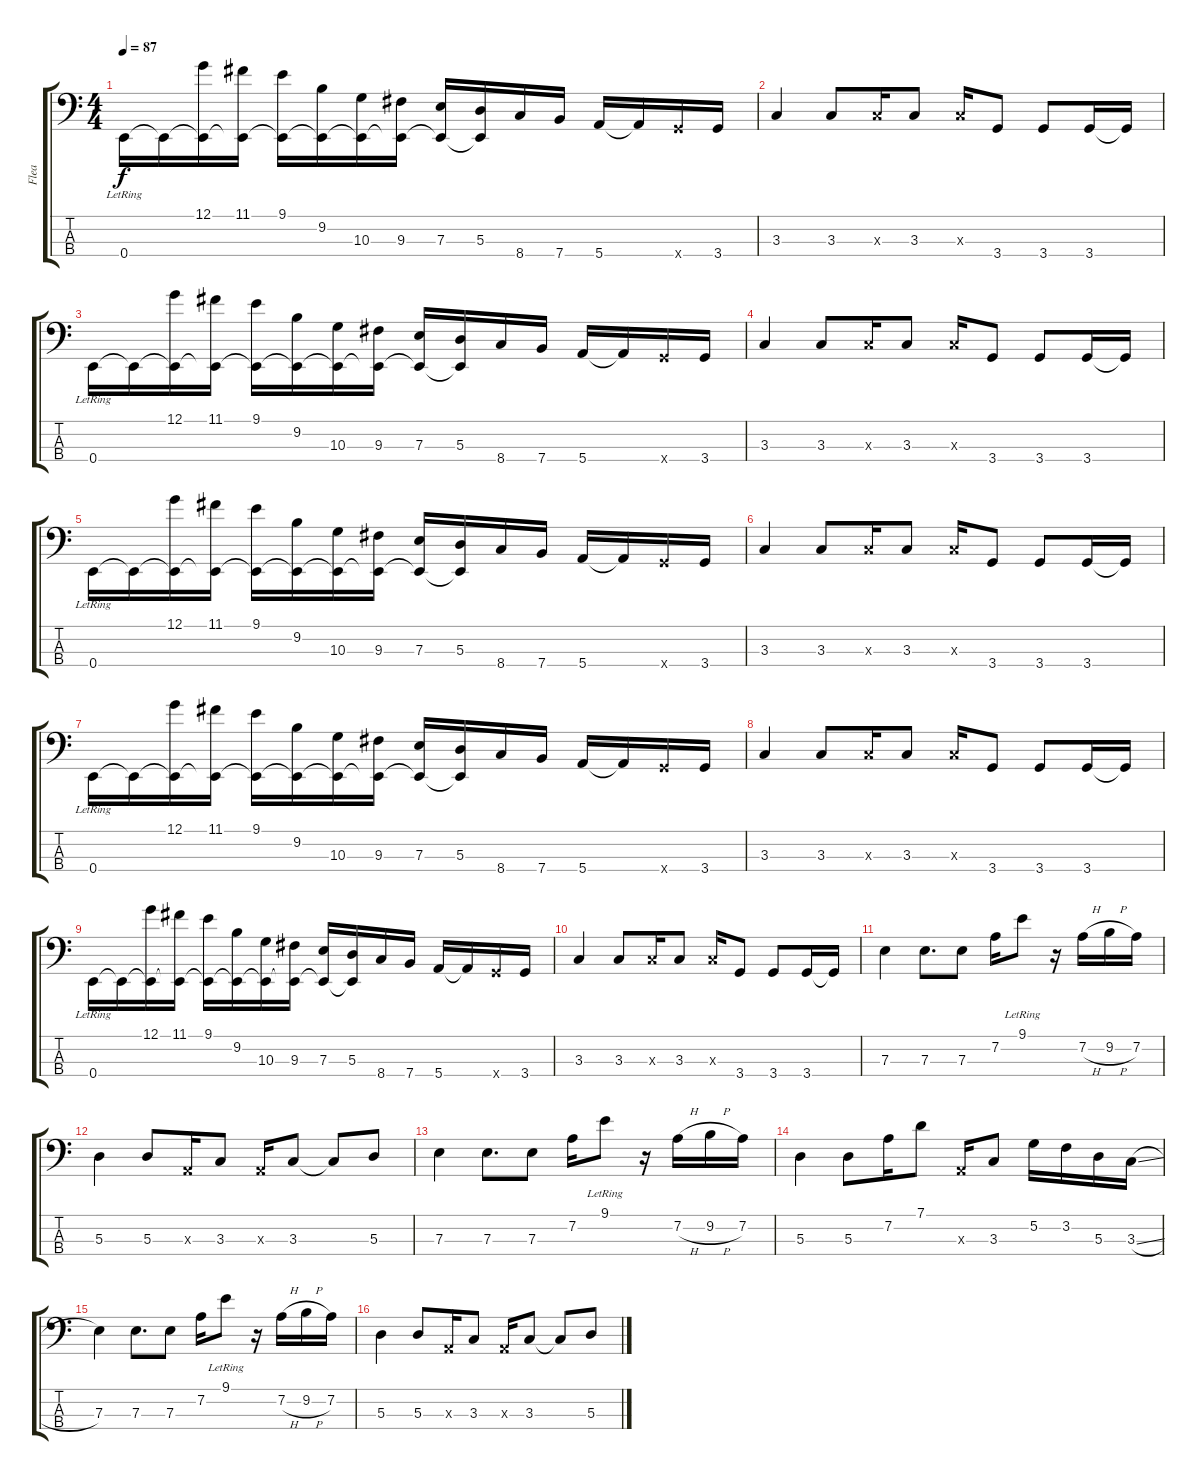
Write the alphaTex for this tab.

\track ("Flea" "Flea") {instrument electricbassfinger}
\staff {score tabs}
\tuning (G2 D2 A1 E1) {hide}
\ts (4 4)
\tempo 87
\clef f4
\ks c
0.4{lr}.16{dy f} 0.4{t}.16 (12.1 0.4{t}).16 (11.1 0.4{t}).16 (9.1 0.4{t}).16 (9.2 0.4{t}).16 (10.3 0.4{t}).16 (9.3 0.4{t}).16 (7.3 0.4{t}).16 (5.3 0.4{t}).16 8.4.16 7.4.16 5.4.16 5.4{t}.16 3.4{x}.16 3.4.16 |
3.3.4 3.3.8 3.3{x}.16 3.3.8 3.3{x}.16 3.4.8 3.4.8 3.4.16 3.4{t}.16 |
0.4{lr}.16 0.4{t}.16 (12.1 0.4{t}).16 (11.1 0.4{t}).16 (9.1 0.4{t}).16 (9.2 0.4{t}).16 (10.3 0.4{t}).16 (9.3 0.4{t}).16 (7.3 0.4{t}).16 (5.3 0.4{t}).16 8.4.16 7.4.16 5.4.16 5.4{t}.16 3.4{x}.16 3.4.16 |
3.3.4 3.3.8 3.3{x}.16 3.3.8 3.3{x}.16 3.4.8 3.4.8 3.4.16 3.4{t}.16 |
0.4{lr}.16 0.4{t}.16 (12.1 0.4{t}).16 (11.1 0.4{t}).16 (9.1 0.4{t}).16 (9.2 0.4{t}).16 (10.3 0.4{t}).16 (9.3 0.4{t}).16 (7.3 0.4{t}).16 (5.3 0.4{t}).16 8.4.16 7.4.16 5.4.16 5.4{t}.16 3.4{x}.16 3.4.16 |
3.3.4 3.3.8 3.3{x}.16 3.3.8 3.3{x}.16 3.4.8 3.4.8 3.4.16 3.4{t}.16 |
0.4{lr}.16 0.4{t}.16 (12.1 0.4{t}).16 (11.1 0.4{t}).16 (9.1 0.4{t}).16 (9.2 0.4{t}).16 (10.3 0.4{t}).16 (9.3 0.4{t}).16 (7.3 0.4{t}).16 (5.3 0.4{t}).16 8.4.16 7.4.16 5.4.16 5.4{t}.16 3.4{x}.16 3.4.16 |
3.3.4 3.3.8 3.3{x}.16 3.3.8 3.3{x}.16 3.4.8 3.4.8 3.4.16 3.4{t}.16 |
0.4{lr}.16 0.4{t}.16 (12.1 0.4{t}).16 (11.1 0.4{t}).16 (9.1 0.4{t}).16 (9.2 0.4{t}).16 (10.3 0.4{t}).16 (9.3 0.4{t}).16 (7.3 0.4{t}).16 (5.3 0.4{t}).16 8.4.16 7.4.16 5.4.16 5.4{t}.16 3.4{x}.16 3.4.16 |
3.3.4 3.3.8 3.3{x}.16 3.3.8 3.3{x}.16 3.4.8 3.4.8 3.4.16 3.4{t}.16 |
7.3.4 7.3.8{d} 7.3.8 7.2.16 9.1{lr}.8 r.16 7.2{h}.16 9.2{h}.16 7.2.16 |
5.3.4 5.3.8 0.3{x}.16 3.3.8 0.3{x}.16 3.3.8 3.3{t}.8 5.3.8 |
7.3.4 7.3.8{d} 7.3.8 7.2.16 9.1{lr}.8 r.16 7.2{h}.16 9.2{h}.16 7.2.16 |
5.3.4 5.3.8 7.2.16 7.1.8 0.3{x}.16 3.3.8 5.2.16 3.2.16 5.3.16 3.3{sl}.16 |
7.3.4 7.3.8{d} 7.3.8 7.2.16 9.1{lr}.8 r.16 7.2{h}.16 9.2{h}.16 7.2.16 |
5.3.4 5.3.8 0.3{x}.16 3.3.8 0.3{x}.16 3.3.8 3.3{t}.8 5.3.8
